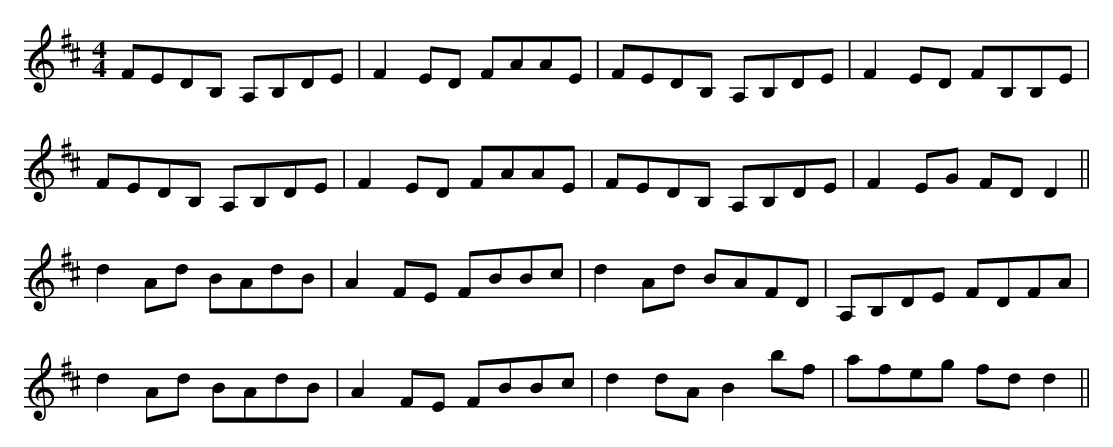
X:1
M:4/4
K:D
FEDB, A,B,DE|F2 ED FAAE|FEDB, A,B,DE| F2 ED FB,B,E|
 FEDB, A,B,DE|F2 ED FAAE|FEDB, A,B,DE|F2 EG FD D2||
d2 Ad BAdB|A2 FE FBBc|d2 Ad BAFD|A,B,DE FDFA|
d2 Ad BAdB|A2 FE FBBc|d2 dA B2 bf|afeg fd d2||
